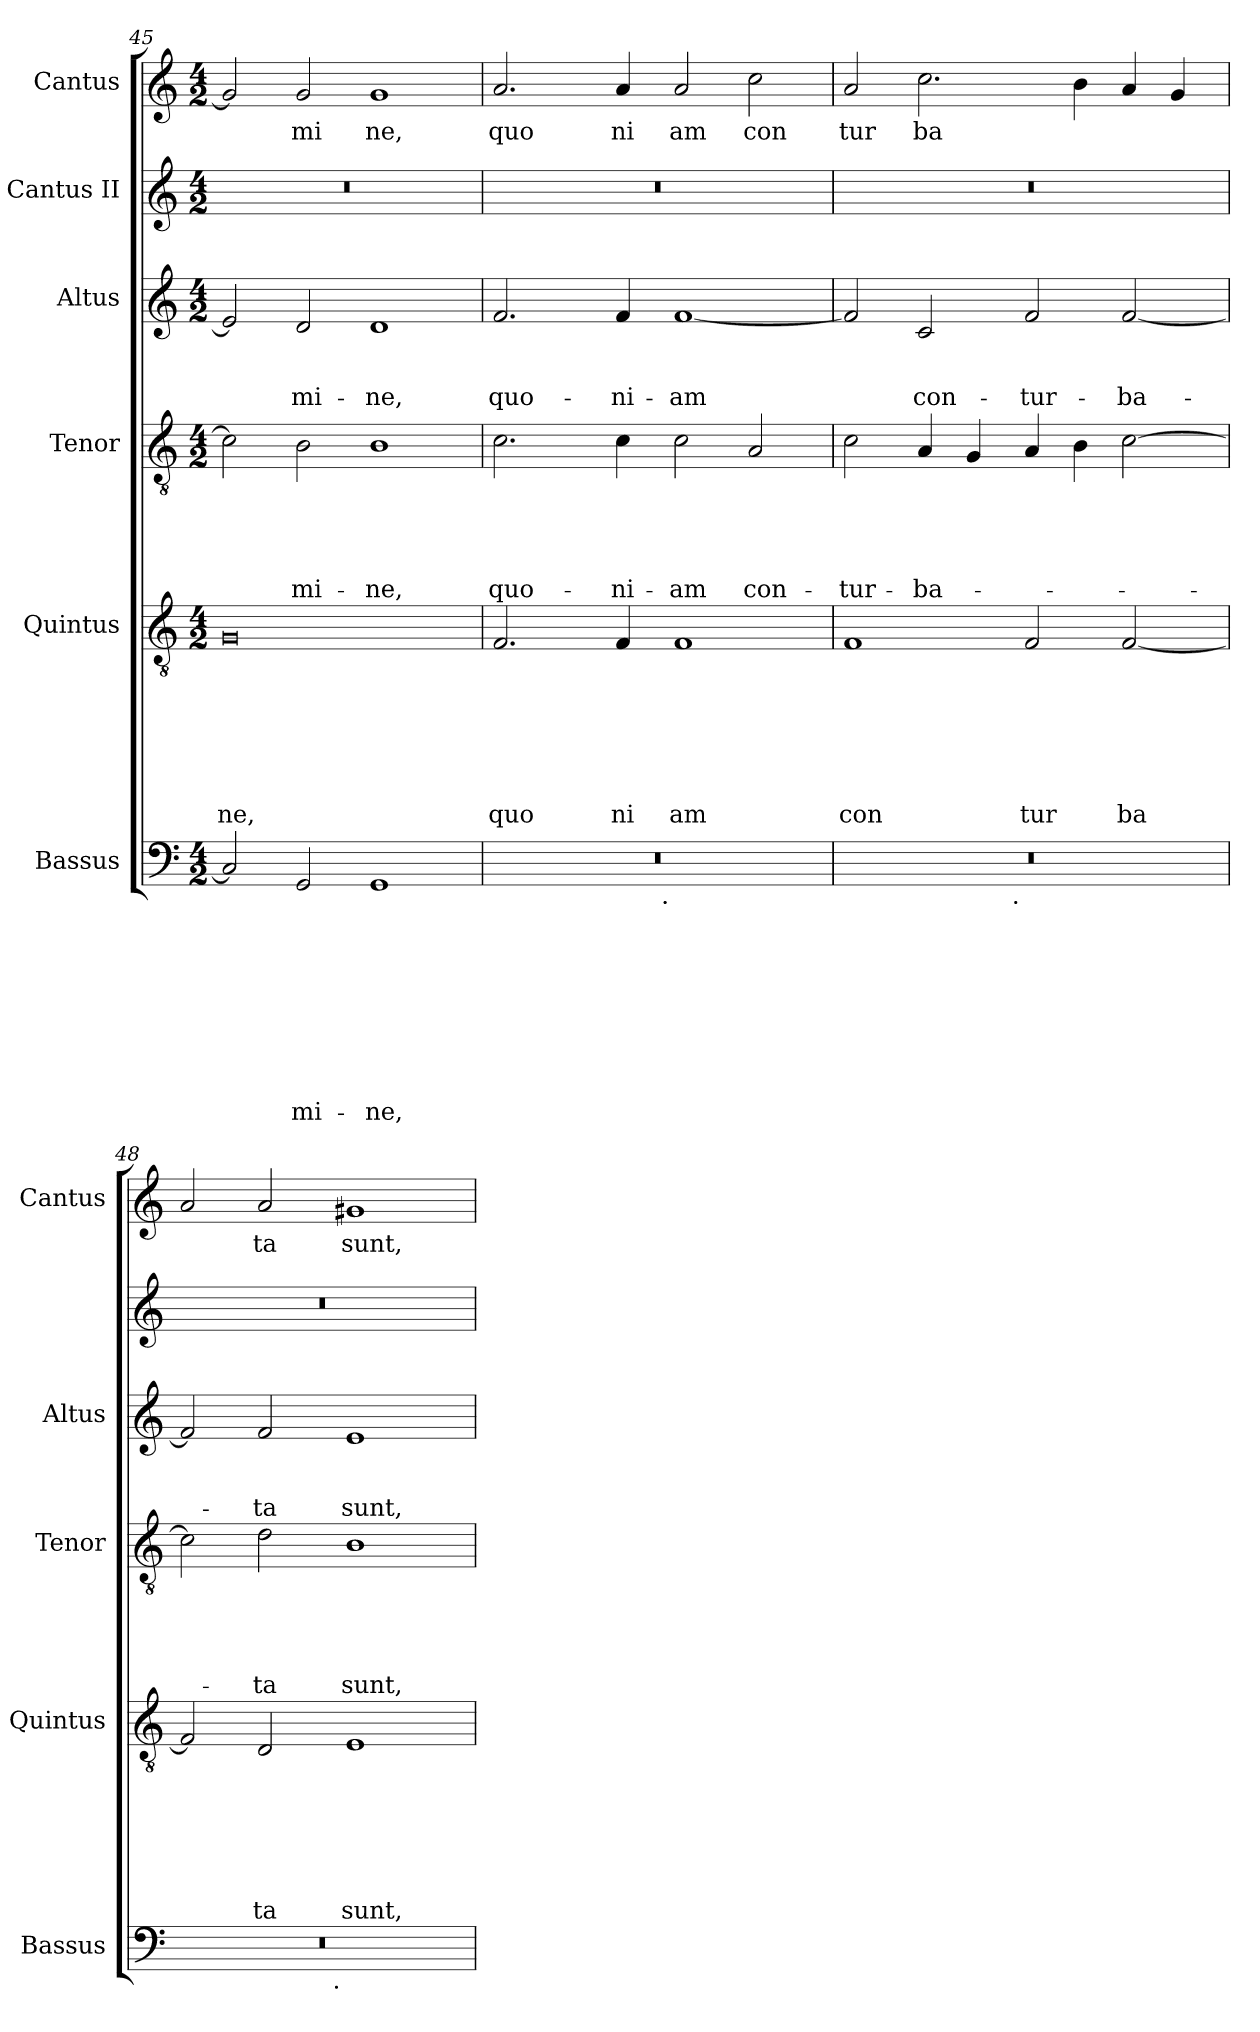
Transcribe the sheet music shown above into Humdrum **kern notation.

**kern	**text	**text	**text	**text	**text	**text	**text	**text	**text	**kern	**text	**text	**text	**text	**text	**text	**text	**kern	**text	**text	**text	**text	**text	**kern	**text	**text	**text	**kern	**kern	**text
*part6	*part6	*part6	*part6	*part6	*part6	*part6	*part6	*part6	*part6	*part5	*part5	*part5	*part5	*part5	*part5	*part5	*part5	*part4	*part4	*part4	*part4	*part4	*part4	*part3	*part3	*part3	*part3	*part2	*part1	*part1
*staff6	*staff6	*staff6	*staff6	*staff6	*staff6	*staff6	*staff6	*staff6	*staff6	*staff5	*staff5	*staff5	*staff5	*staff5	*staff5	*staff5	*staff5	*staff4	*staff4	*staff4	*staff4	*staff4	*staff4	*staff3	*staff3	*staff3	*staff3	*staff2	*staff1	*staff1
*I"Bassus	*	*	*	*	*	*	*	*	*	*I"Quintus	*	*	*	*	*	*	*	*I"Tenor	*	*	*	*	*	*I"Altus	*	*	*	*I"Cantus II	*I"Cantus	*
*I'Bassus	*	*	*	*	*	*	*	*	*	*I'Quintus	*	*	*	*	*	*	*	*I'Tenor	*	*	*	*	*	*I'Altus	*	*	*	*	*I'Cantus	*
*clefF4	*	*	*	*	*	*	*	*	*	*clefGv2	*	*	*	*	*	*	*	*clefGv2	*	*	*	*	*	*clefG2	*	*	*	*clefG2	*clefG2	*
*k[]	*	*	*	*	*	*	*	*	*	*k[]	*	*	*	*	*	*	*	*k[]	*	*	*	*	*	*k[]	*	*	*	*k[]	*k[]	*
*C:	*	*	*	*	*	*	*	*	*	*C:	*	*	*	*	*	*	*	*C:	*	*	*	*	*	*C:	*	*	*	*C:	*C:	*
*M4/2	*	*	*	*	*	*	*	*	*	*M4/2	*	*	*	*	*	*	*	*M4/2	*	*	*	*	*	*M4/2	*	*	*	*M4/2	*M4/2	*
=45	=45	=45	=45	=45	=45	=45	=45	=45	=45	=45	=45	=45	=45	=45	=45	=45	=45	=45	=45	=45	=45	=45	=45	=45	=45	=45	=45	=45	=45	=45
!	!	!	!	!	!	!	!	!	!	!	!	!	!	!	!	!	!LO:LY:b	!	!	!	!	!	!	!	!	!	!	!	!	!
2C/]	.	.	.	.	.	.	.	.	.	0G	.	.	.	.	.	.	ne,	2c\]	.	.	.	.	.	2e/]	.	.	.	0r	2g/]	.
!	!	!	!	!	!	!	!	!	!LO:LY:b	!	!	!	!	!	!	!	!	!	!	!	!	!	!LO:LY:b	!	!	!	!LO:LY:b	!	!	!LO:LY:b
2GG/	.	.	.	.	.	.	.	.	-mi-	.	.	.	.	.	.	.	.	2B\	.	.	.	.	-mi-	2d/	.	.	-mi-	.	2g/	mi
!	!	!	!	!	!	!	!	!	!LO:LY:b	!	!	!	!	!	!	!	!	!	!	!	!	!	!LO:LY:b	!	!	!	!LO:LY:b	!	!	!LO:LY:b
1GG	.	.	.	.	.	.	.	.	-ne,	.	.	.	.	.	.	.	.	1B	.	.	.	.	-ne,	1d	.	.	-ne,	.	1g	ne,
=46	=46	=46	=46	=46	=46	=46	=46	=46	=46	=46	=46	=46	=46	=46	=46	=46	=46	=46	=46	=46	=46	=46	=46	=46	=46	=46	=46	=46	=46	=46
!	!	!	!	!	!	!	!	!	!	!	!	!	!	!	!	!	!LO:LY:b	!	!	!	!	!	!LO:LY:b	!	!	!	!LO:LY:b	!	!	!LO:LY:b
*^	*	*	*	*	*	*	*	*	*	*	*	*	*	*	*	*	*	*	*	*	*	*	*	*	*	*	*	*	*	*
0r	2ryy	.	.	.	.	.	.	.	.	.	2.F/	.	.	.	.	.	.	quo	2.c\	.	.	.	.	quo-	2.f/	.	.	quo-	0r	2.a/	quo
.	4...ryy	.	.	.	.	.	.	.	.	.	.	.	.	.	.	.	.	.	.	.	.	.	.	.	.	.	.	.	.	.	.
!	!	!	!	!	!	!	!	!	!	!	!	!	!	!	!	!	!	!LO:LY:b	!	!	!	!	!	!LO:LY:b	!	!	!	!LO:LY:b	!	!	!LO:LY:b
.	.	.	.	.	.	.	.	.	.	.	4F/	.	.	.	.	.	.	ni	4c\	.	.	.	.	-ni-	4f/	.	.	-ni-	.	4a/	ni
!	!LO:TX:b:t=.	!	!	!	!	!	!	!	!	!	!	!	!	!	!	!	!	!	!	!	!	!	!	!	!	!	!	!	!	!	!
.	1ryy	.	.	.	.	.	.	.	.	.	.	.	.	.	.	.	.	.	.	.	.	.	.	.	.	.	.	.	.	.	.
!	!	!	!	!	!	!	!	!	!	!	!	!	!	!	!	!	!	!LO:LY:b	!	!	!	!	!	!LO:LY:b	!	!	!	!LO:LY:b	!	!	!LO:LY:b
.	.	.	.	.	.	.	.	.	.	.	1F	.	.	.	.	.	.	am	2c\	.	.	.	.	-am	[<1f	.	.	-am	.	2a/	am
!	!	!	!	!	!	!	!	!	!	!	!	!	!	!	!	!	!	!	!	!	!	!	!	!LO:LY:b	!	!	!	!	!	!	!LO:LY:b
.	.	.	.	.	.	.	.	.	.	.	.	.	.	.	.	.	.	.	2A/	.	.	.	.	con-	.	.	.	.	.	2cc\	con
.	32ryy	.	.	.	.	.	.	.	.	.	.	.	.	.	.	.	.	.	.	.	.	.	.	.	.	.	.	.	.	.	.
=47	=47	=47	=47	=47	=47	=47	=47	=47	=47	=47	=47	=47	=47	=47	=47	=47	=47	=47	=47	=47	=47	=47	=47	=47	=47	=47	=47	=47	=47	=47	=47
!	!	!	!	!	!	!	!	!	!	!	!	!	!	!	!	!	!	!LO:LY:b	!	!	!	!	!	!LO:LY:b	!	!	!	!	!	!	!LO:LY:b
0r	2ryy	.	.	.	.	.	.	.	.	.	1F	.	.	.	.	.	.	con	2c\	.	.	.	.	-tur-	2f/]	.	.	.	0r	2a/	tur
!	!	!	!	!	!	!	!	!	!	!	!	!	!	!	!	!	!	!	!	!	!	!	!	!LO:LY:b	!	!	!	!LO:LY:b	!	!	!LO:LY:b
.	4...ryy	.	.	.	.	.	.	.	.	.	.	.	.	.	.	.	.	.	4A/	.	.	.	.	-ba-	2c/	.	.	con-	.	2.cc\	ba
.	.	.	.	.	.	.	.	.	.	.	.	.	.	.	.	.	.	.	4G/	.	.	.	.	.	.	.	.	.	.	.	.
!	!LO:TX:b:t=.	!	!	!	!	!	!	!	!	!	!	!	!	!	!	!	!	!	!	!	!	!	!	!	!	!	!	!	!	!	!
.	1ryy	.	.	.	.	.	.	.	.	.	.	.	.	.	.	.	.	.	.	.	.	.	.	.	.	.	.	.	.	.	.
!	!	!	!	!	!	!	!	!	!	!	!	!	!	!	!	!	!	!LO:LY:b	!	!	!	!	!	!	!	!	!	!LO:LY:b	!	!	!
.	.	.	.	.	.	.	.	.	.	.	2F/	.	.	.	.	.	.	tur	4A/	.	.	.	.	.	2f/	.	.	-tur-	.	.	.
.	.	.	.	.	.	.	.	.	.	.	.	.	.	.	.	.	.	.	4B\	.	.	.	.	.	.	.	.	.	.	4b\	.
!	!	!	!	!	!	!	!	!	!	!	!	!	!	!	!	!	!	!LO:LY:b	!	!	!	!	!	!	!	!	!	!LO:LY:b	!	!	!
.	.	.	.	.	.	.	.	.	.	.	[<2F/	.	.	.	.	.	.	ba	[<2c\	.	.	.	.	.	[<2f/	.	.	-ba-	.	4a/	.
.	.	.	.	.	.	.	.	.	.	.	.	.	.	.	.	.	.	.	.	.	.	.	.	.	.	.	.	.	.	4g</	.
.	32ryy	.	.	.	.	.	.	.	.	.	.	.	.	.	.	.	.	.	.	.	.	.	.	.	.	.	.	.	.	.	.
!!LO:LB:g=z
=48	=48	=48	=48	=48	=48	=48	=48	=48	=48	=48	=48	=48	=48	=48	=48	=48	=48	=48	=48	=48	=48	=48	=48	=48	=48	=48	=48	=48	=48	=48	=48
0r	2ryy	.	.	.	.	.	.	.	.	.	2F/]	.	.	.	.	.	.	.	2c\]	.	.	.	.	.	2f/]	.	.	.	0r	2a/	.
!	!	!	!	!	!	!	!	!	!	!	!	!	!	!	!	!	!	!LO:LY:b	!	!	!	!	!	!LO:LY:b	!	!	!	!LO:LY:b	!	!	!LO:LY:b
.	4...ryy	.	.	.	.	.	.	.	.	.	2D/	.	.	.	.	.	.	ta	2d\	.	.	.	.	-ta	2f/	.	.	-ta	.	2a/	ta
!	!LO:TX:b:t=.	!	!	!	!	!	!	!	!	!	!	!	!	!	!	!	!	!	!	!	!	!	!	!	!	!	!	!	!	!	!
.	1ryy	.	.	.	.	.	.	.	.	.	.	.	.	.	.	.	.	.	.	.	.	.	.	.	.	.	.	.	.	.	.
!	!	!	!	!	!	!	!	!	!	!	!	!	!	!	!	!	!	!LO:LY:b	!	!	!	!	!	!LO:LY:b	!	!	!	!LO:LY:b	!	!	!LO:LY:b
.	.	.	.	.	.	.	.	.	.	.	1E	.	.	.	.	.	.	sunt,	1B	.	.	.	.	sunt,	1e	.	.	sunt,	.	1g#X	sunt,
.	32ryy	.	.	.	.	.	.	.	.	.	.	.	.	.	.	.	.	.	.	.	.	.	.	.	.	.	.	.	.	.	.
*v	*v	*	*	*	*	*	*	*	*	*	*	*	*	*	*	*	*	*	*	*	*	*	*	*	*	*	*	*	*	*	*
=	=	=	=	=	=	=	=	=	=	=	=	=	=	=	=	=	=	=	=	=	=	=	=	=	=	=	=	=	=	=
*-	*-	*-	*-	*-	*-	*-	*-	*-	*-	*-	*-	*-	*-	*-	*-	*-	*-	*-	*-	*-	*-	*-	*-	*-	*-	*-	*-	*-	*-	*-
